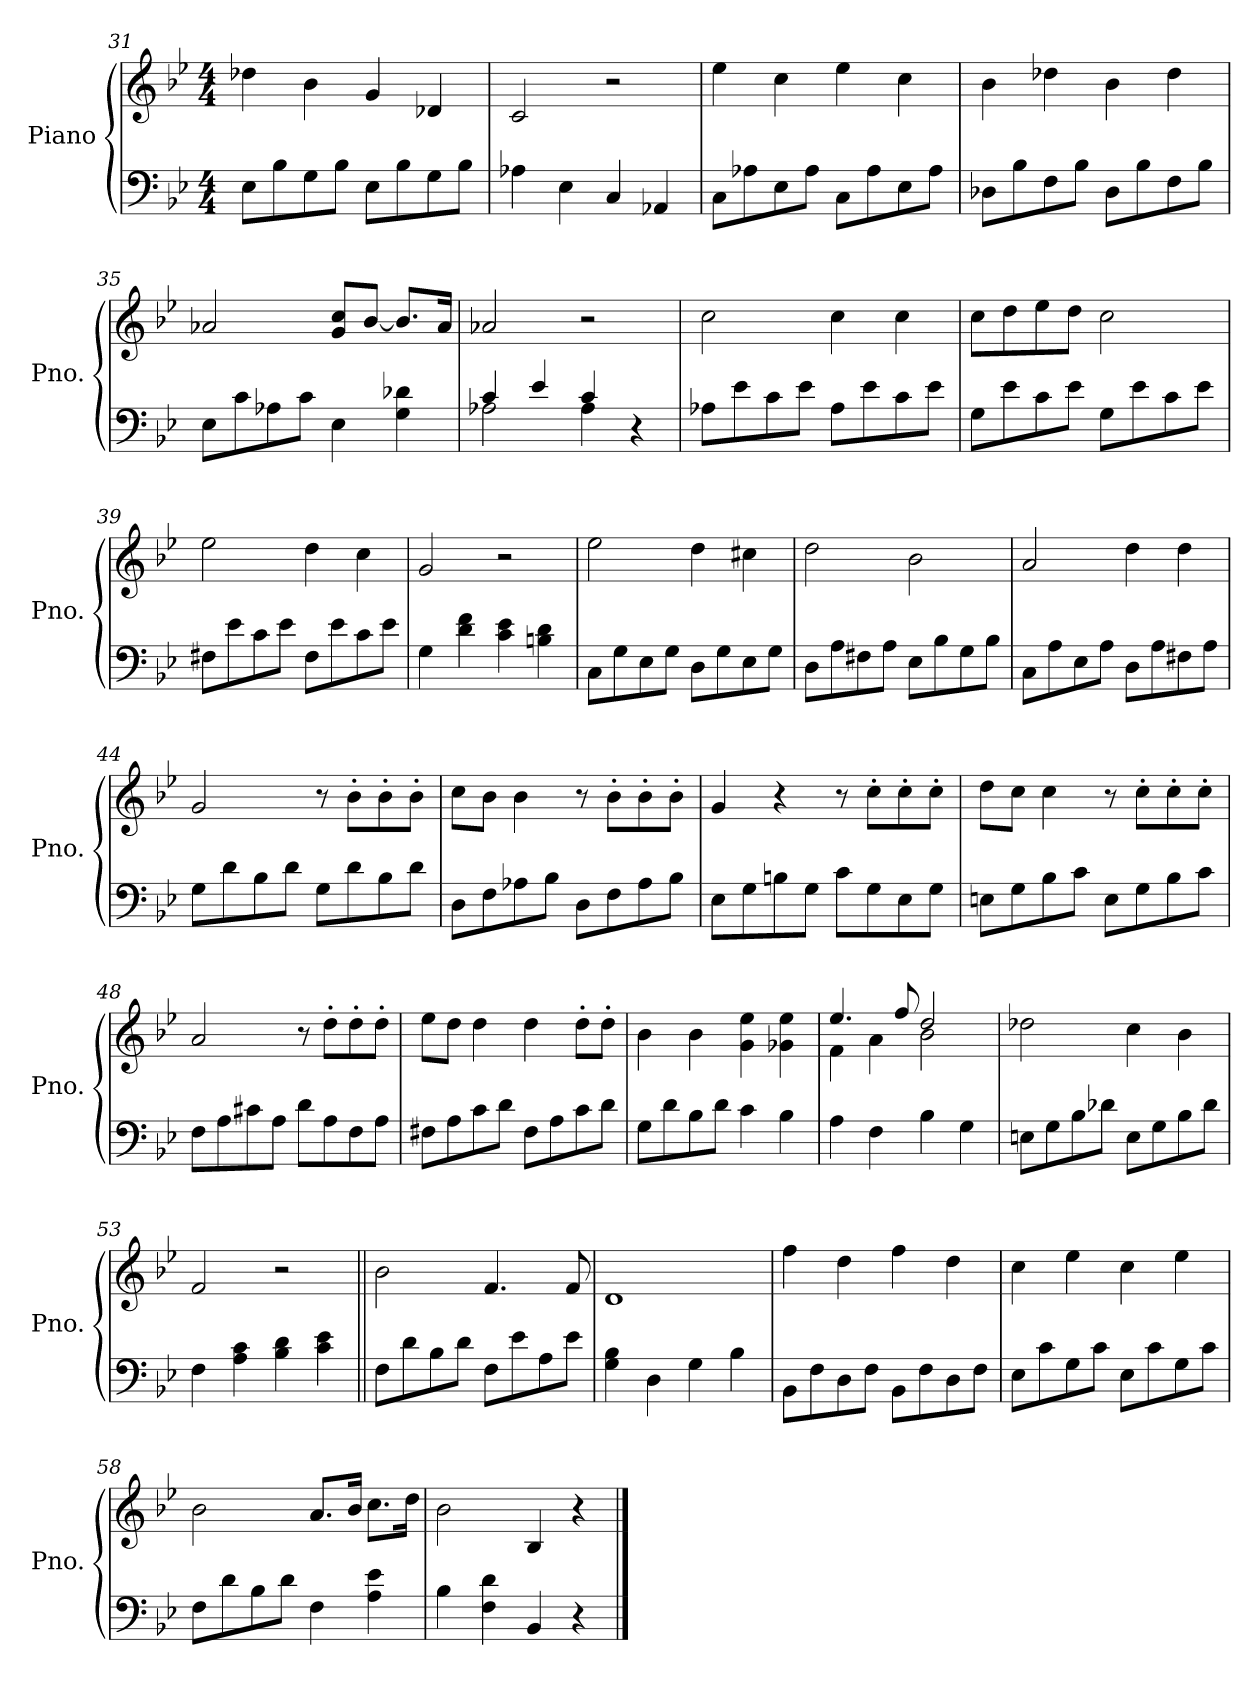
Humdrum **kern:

**kern	**kern
*part1	*part1
*staff2	*staff1
*I"Piano	*
*I'Pno.	*
*clefF4	*clefG2
*k[b-e-]	*k[b-e-]
*M4/4	*M4/4
=31	=31
8E-\L	4dd-X\
8B-\	.
8G\	4b-\
8B-\J	.
8E-\L	4g/
8B-\	.
8G\	4d-X/
8B-\J	.
!!LO:PB:g=z
=32	=32
4A-X\	2c/
4E-\	.
4C/	2r
4AA-X/	.
=33	=33
8C\L	4ee-\
8A-X\	.
8E-\	4cc\
8A-\J	.
8C\L	4ee-\
8A-\	.
8E-\	4cc\
8A-\J	.
=34	=34
8D-X\L	4b-\
8B-\	.
8F\	4dd-X\
8B-\J	.
8D-\L	4b-\
8B-\	.
8F\	4dd-\
8B-\J	.
=35	=35
8E-\L	2a-X/
8c\	.
8A-X\	.
8c\J	.
4E-\	8g/ 8cc/L
.	[8b-/J
4G\ 4d-X\	8.b-/L]
.	16a-/Jk
=36	=36
*^	*
2A-X\	4c/	2a-X/
.	4e-/	.
4A-\	4c/	2r
4r	4ryy	.
*v	*v	*
!!LO:LB:g=z
=37	=37
8A-X\L	2cc\
8e-\	.
8c\	.
8e-\J	.
8A-\L	4cc\
8e-\	.
8c\	4cc\
8e-\J	.
=38	=38
8G\L	8cc\L
8e-\	8dd\
8c\	8ee-\
8e-\J	8dd\J
8G\L	2cc\
8e-\	.
8c\	.
8e-\J	.
=39	=39
8F#X\L	2ee-\
8e-\	.
8c\	.
8e-\J	.
8F#\L	4dd\
8e-\	.
8c\	4cc\
8e-\J	.
=40	=40
4G\	2g/
4d\ 4f\	.
4c\ 4e-\	2r
4Bn\ 4d\	.
=41	=41
8C\L	2ee-\
8G\	.
8E-\	.
8G\J	.
8D\L	4dd\
8G\	.
8E-\	4cc#X\
8G\J	.
!!LO:LB:g=z
=42	=42
8D\L	2dd\
8A\	.
8F#X\	.
8A\J	.
8E-\L	2b-\
8B-\	.
8G\	.
8B-\J	.
=43	=43
8C\L	2a/
8A\	.
8E-\	.
8A\J	.
8D\L	4dd\
8A\	.
8F#X\	4dd\
8A\J	.
=44	=44
8G\L	2g/
8d\	.
8B-\	.
8d\J	.
8G\L	8r
8d\	8b-'\L
8B-\	8b-'\
8d\J	8b-'\J
=45	=45
8D\L	8cc\L
8F\	8b-\J
8A-X\	4b-\
8B-\J	.
8D\L	8r
8F\	8b-'\L
8A-\	8b-'\
8B-\J	8b-'\J
=46	=46
8E-\L	4g/
8G\	.
8Bn\	4r
8G\J	.
8c\L	8r
8G\	8cc'\L
8E-\	8cc'\
8G\J	8cc'\J
!!LO:LB:g=z
=47	=47
8En\L	8dd\L
8G\	8cc\J
8B-\	4cc\
8c\J	.
8E\L	8r
8G\	8cc'\L
8B-\	8cc'\
8c\J	8cc'\J
=48	=48
8F\L	2a/
8A\	.
8c#X\	.
8A\J	.
8d\L	8r
8A\	8dd'\L
8F\	8dd'\
8A\J	8dd'\J
=49	=49
8F#X\L	8ee-\L
8A\	8dd\J
8c\	4dd\
8d\J	.
8F#\L	4dd\
8A\	.
8c\	8dd'\L
8d\J	8dd'\J
=50	=50
8G\L	4b-\
8d\	.
8B-\	4b-\
8d\J	.
4c\	4g\ 4ee-\
4B-\	4g-X\ 4ee-\
=51	=51
*	*^
4A\	4.ee-/	4f\
4F\	.	4a\
.	8ff/	.
4B-\	2dd/	2b-\
4G\	.	.
*	*v	*v
=52	=52
8En\L	2dd-X\
8G\	.
8B-\	.
8d-X\J	.
8E\L	4cc\
8G\	.
8B-\	4b-\
8d-\J	.
!!LO:LB:g=z
=53	=53
4F\	2f/
4A\ 4c\	.
4B-\ 4d\	2r
4c\ 4e-\	.
!!LO:LB:g=z
=54||	=54||
8F\L	2b-\
8d\	.
8B-\	.
8d\J	.
8F\L	4.f/
8e-\	.
8A\	.
8e-\J	8f/
=55	=55
4G\ 4B-\	1d
4D\	.
4G\	.
4B-\	.
=56	=56
8BB-\L	4ff\
8F\	.
8D\	4dd\
8F\J	.
8BB-\L	4ff\
8F\	.
8D\	4dd\
8F\J	.
=57	=57
8E-\L	4cc\
8c\	.
8G\	4ee-\
8c\J	.
8E-\L	4cc\
8c\	.
8G\	4ee-\
8c\J	.
=58	=58
8F\L	2b-\
8d\	.
8B-\	.
8d\J	.
4F\	8.a/L
.	16b-/Jk
4A\ 4e-\	8.cc\L
.	16dd\Jk
!!LO:PB:g=z
=59	=59
4B-\	2b-\
4F\ 4d\	.
4BB-/	4B-/
4r	4r
==	==
*-	*-
